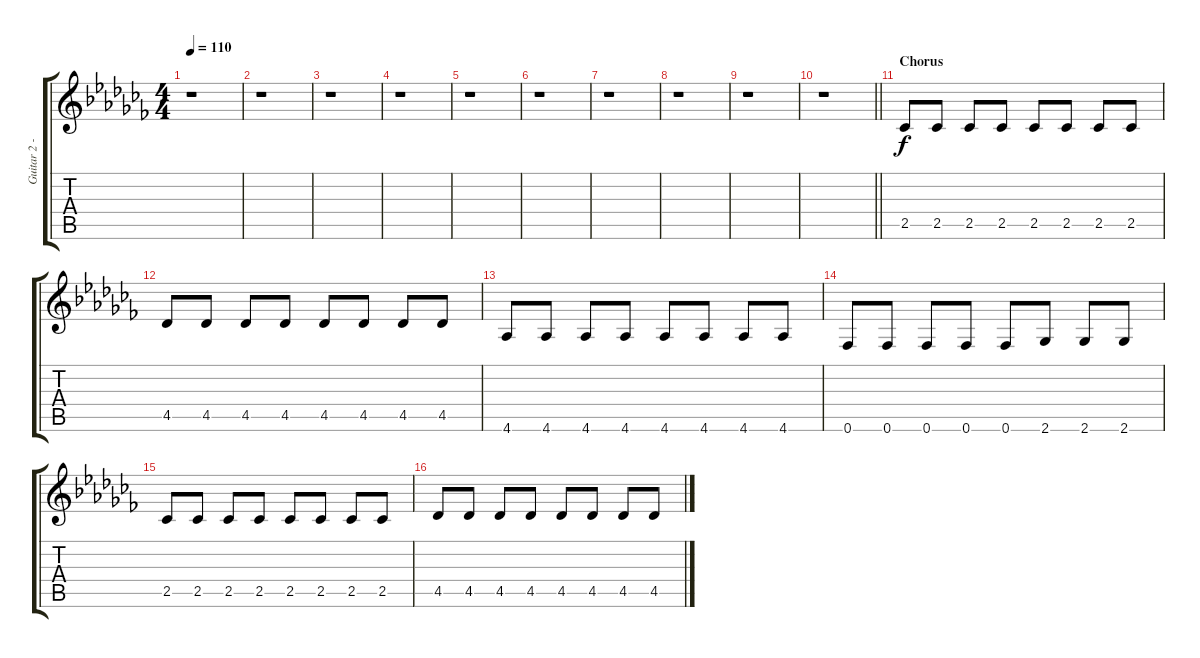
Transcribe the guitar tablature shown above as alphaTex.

\track ("Guitar 2 - Mike Shinoda" "Guitar 2 -") {instrument electricbasspick}
\staff {score tabs}
\tuning (E4 B3 G3 D3 A2 E2) {hide}
\ts (4 4)
\tempo 110
\clef g2
\ks abminor
r.1{dy f} |
r.1 |
r.1 |
r.1 |
r.1 |
r.1 |
r.1 |
r.1 |
r.1 |
\barLineRight lightlight
r.1 |
\section ("" "Chorus")
2.5.8 2.5.8 2.5.8 2.5.8 2.5.8 2.5.8 2.5.8 2.5.8 |
4.5.8 4.5.8 4.5.8 4.5.8 4.5.8 4.5.8 4.5.8 4.5.8 |
4.6.8 4.6.8 4.6.8 4.6.8 4.6.8 4.6.8 4.6.8 4.6.8 |
0.6.8 0.6.8 0.6.8 0.6.8 0.6.8 2.6.8 2.6.8 2.6.8 |
2.5.8 2.5.8 2.5.8 2.5.8 2.5.8 2.5.8 2.5.8 2.5.8 |
4.5.8 4.5.8 4.5.8 4.5.8 4.5.8 4.5.8 4.5.8 4.5.8
